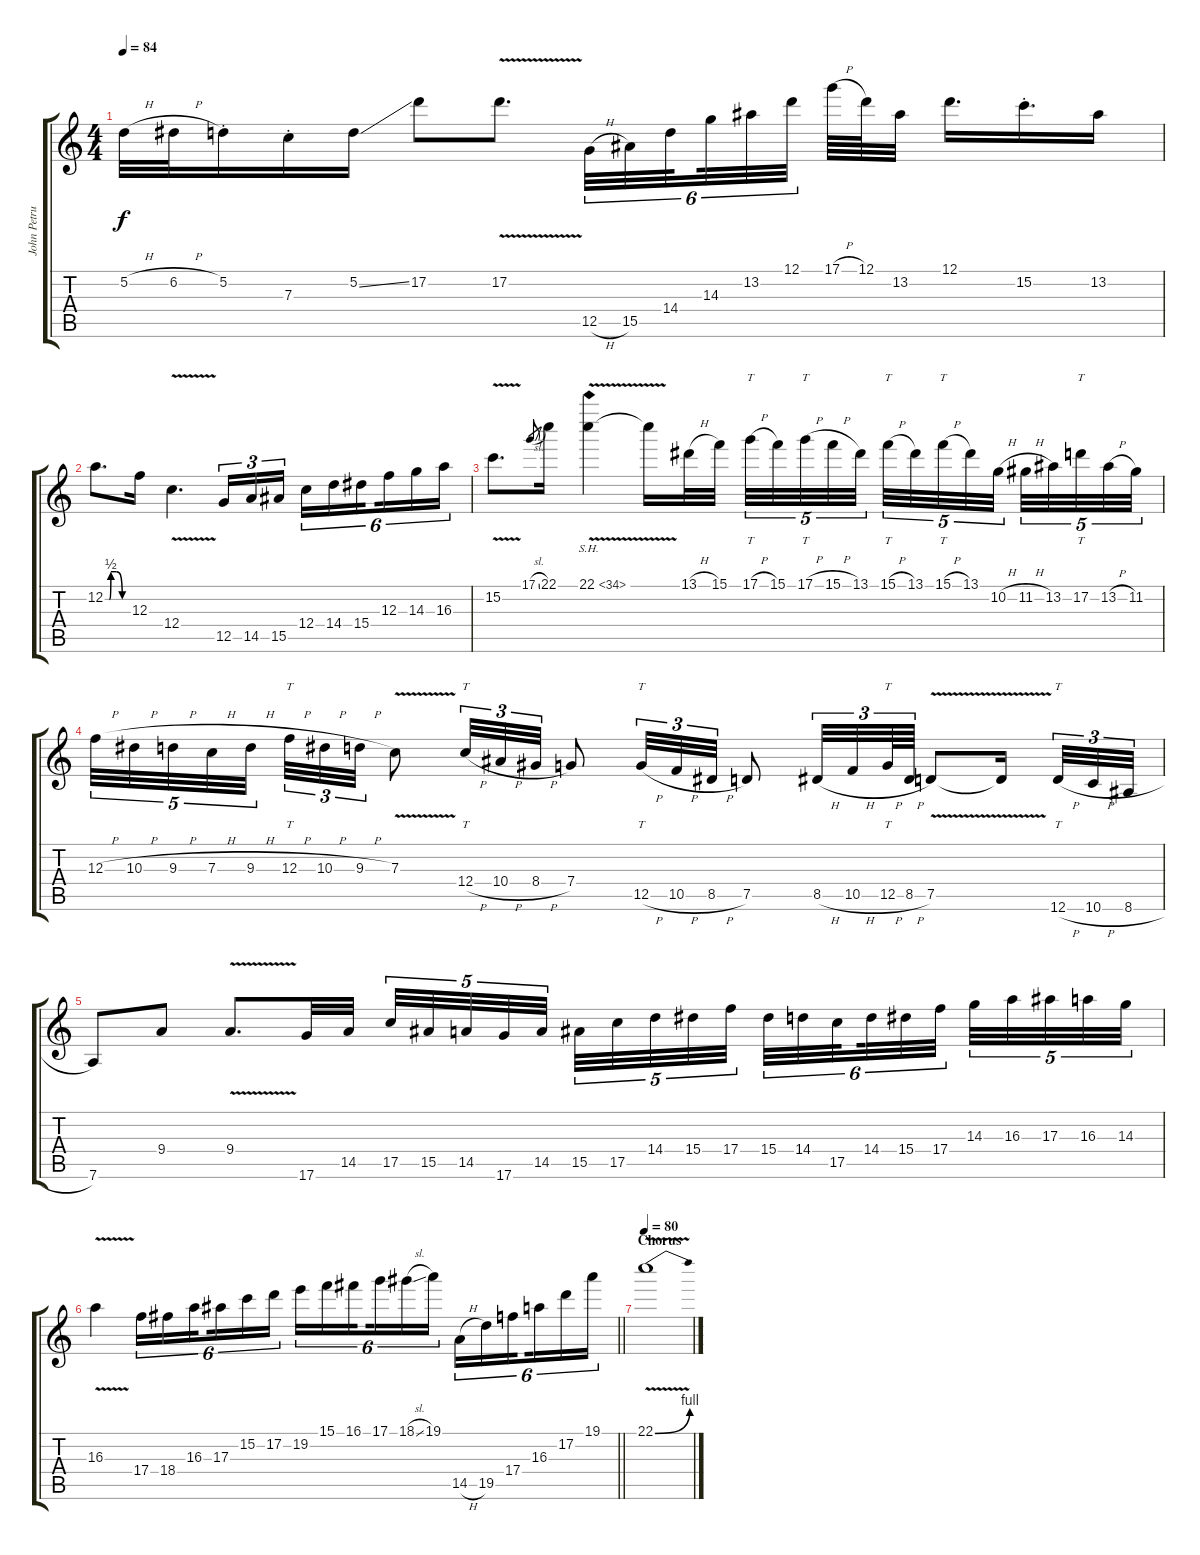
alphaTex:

\track ("John Petrucci Leads" "John Petru") {instrument distortionguitar}
\staff {score tabs}
\tuning (D4 A3 F3 C3 G2 D2) {hide}
\ts (4 4)
\tempo 84
\clef g2
\ks c
5.2{h}.32{dy f} 6.2{h}.32 5.2{st}.16 7.3{st}.16 5.2{ss}.16 17.2.8 17.2{v}.8{d} 12.5{h}.32{tu (6 4)} 15.5.32{tu (6 4)} 14.4.32{tu (6 4) beam splitsecondary} 14.3.32{tu (6 4)} 13.2.32{tu (6 4)} 12.1.32{tu (6 4) beam splitsecondary} 17.1{h}.64 12.1.64 13.2.32 12.1.16{d} 15.2{st}.16{d} 13.2.16 |
12.2{be (custom 0 0 11 0 15 2 30 2 45 0 60 0)}.8{d} 12.3.16 12.4{v}.4{d} 12.5.16{tu (3 2)} 14.5.16{tu (3 2)} 15.5.16{tu (3 2)} 12.4.16{tu (6 4)} 14.4.16{tu (6 4)} 15.4.16{tu (6 4) beam splitsecondary} 12.3.16{tu (6 4)} 14.3.16{tu (6 4)} 16.3.16{tu (6 4)} |
15.2{v}.8{d} 17.1{sl}.8{gr} 22.1.16 22.1{sh 12 v}.4 22.1{t}.16 13.1{h}.32 15.1.32{beam splitsecondary} 17.1{h}.32{tt tu (5 4)} 15.1.32{tu (5 4)} 17.1{h}.32{tt tu (5 4)} 15.1{h}.32{tu (5 4)} 13.1.32{tu (5 4)} 15.1{h}.32{tt tu (5 4)} 13.1.32{tu (5 4)} 15.1{h}.32{tt tu (5 4)} 13.1.32{tu (5 4)} 10.2{h}.32{tu (5 4) beam splitsecondary} 11.2{h}.32{tu (5 4)} 13.2.32{tu (5 4)} 17.2.32{tt tu (5 4)} 13.2{h}.32{tu (5 4)} 11.2.32{tu (5 4)} |
12.3{h}.32{tu (5 4)} 10.3{h}.32{tu (5 4)} 9.3{h}.32{tu (5 4)} 7.3{h}.32{tu (5 4)} 9.3{h}.32{tu (5 4) beam splitsecondary} 12.3{h}.32{tt tu (3 2)} 10.3{h}.32{tu (3 2)} 9.3{h}.32{tu (3 2)} 7.3{v}.8 12.4{h}.32{tt tu (3 2)} 10.4{h}.32{tu (3 2)} 8.4{h}.32{tu (3 2)} 7.4.8 12.5{h}.32{tt tu (3 2)} 10.5{h}.32{tu (3 2)} 8.5{h}.32{tu (3 2)} 7.5.8 8.5{h}.32{tu (3 2)} 10.5{h}.32{tu (3 2)} 12.5{h}.64{tt tu (3 2)} 8.5{h}.64{tu (3 2)} 7.5{v}.8 7.5{t}.16{beam splitsecondary} 12.6{h}.32{tt tu (3 2)} 10.6{h}.32{tu (3 2)} 8.6{h}.32{tu (3 2)} |
7.6.8 9.4.8 9.4{v}.8{d} 17.6.32 14.5.32 17.5.32{tu (5 4)} 15.5.32{tu (5 4)} 14.5.32{tu (5 4)} 17.6.32{tu (5 4)} 14.5.32{tu (5 4) beam splitsecondary} 15.5.32{tu (5 4)} 17.5.32{tu (5 4)} 14.4.32{tu (5 4)} 15.4.32{tu (5 4)} 17.4.32{tu (5 4)} 15.4.32{tu (6 4)} 14.4.32{tu (6 4)} 17.5.32{tu (6 4) beam splitsecondary} 14.4.32{tu (6 4)} 15.4.32{tu (6 4)} 17.4.32{tu (6 4) beam splitsecondary} 14.3.32{tu (5 4)} 16.3.32{tu (5 4)} 17.3.32{tu (5 4)} 16.3.32{tu (5 4)} 14.3.32{tu (5 4)} |
\barLineRight lightlight
16.3{v}.4 17.4.16{tu (6 4)} 18.4.16{tu (6 4)} 16.3.16{tu (6 4) beam splitsecondary} 17.3.16{tu (6 4)} 15.2.16{tu (6 4)} 17.2.16{tu (6 4)} 19.2.16{tu (6 4)} 15.1.16{tu (6 4)} 16.1.16{tu (6 4) beam splitsecondary} 17.1.16{tu (6 4)} 18.1{sl}.16{tu (6 4)} 19.1.16{tu (6 4)} 14.5{h}.16{tu (6 4)} 19.5.16{tu (6 4)} 17.4.16{tu (6 4) beam splitsecondary} 16.3.16{tu (6 4)} 17.2.16{tu (6 4)} 19.1.16{tu (6 4)} |
\section ("" "Chorus")
\tempo 80
22.1{be (bend 0 0 60 4) v}.1
